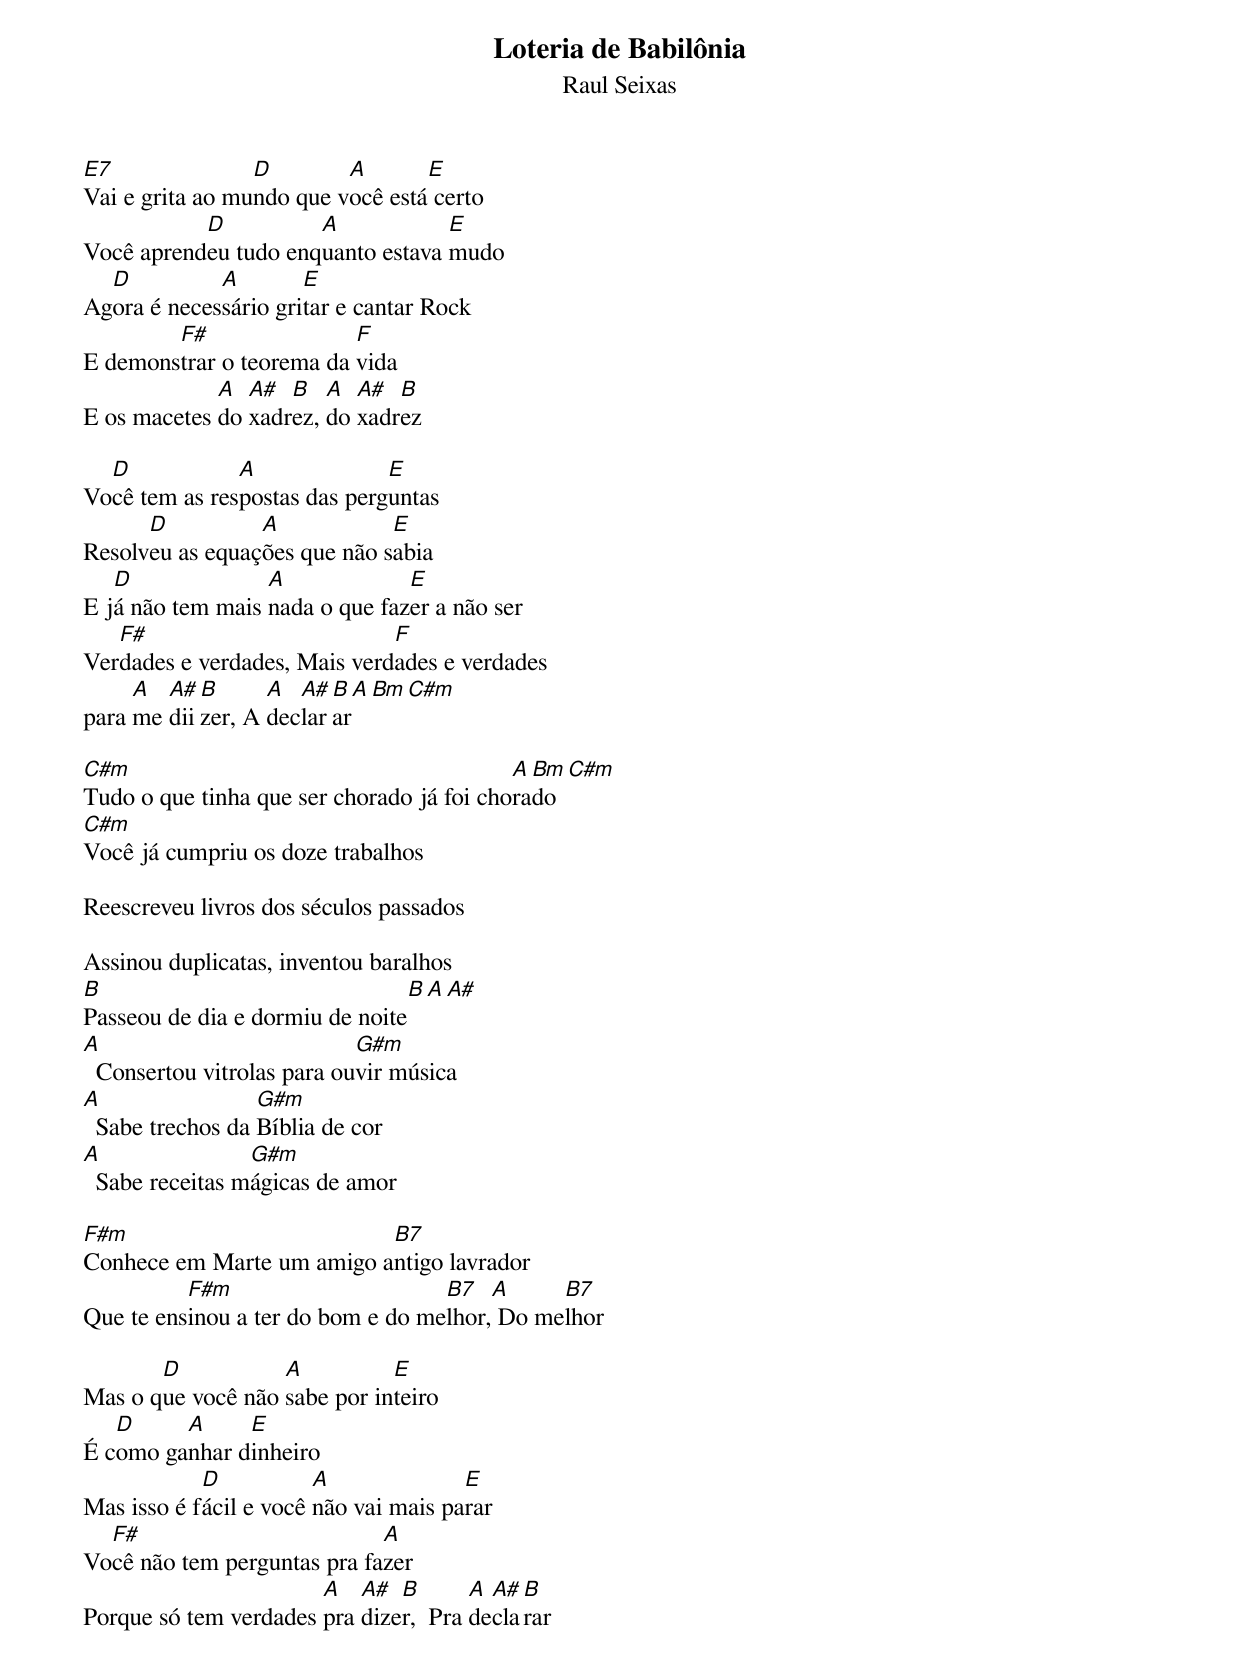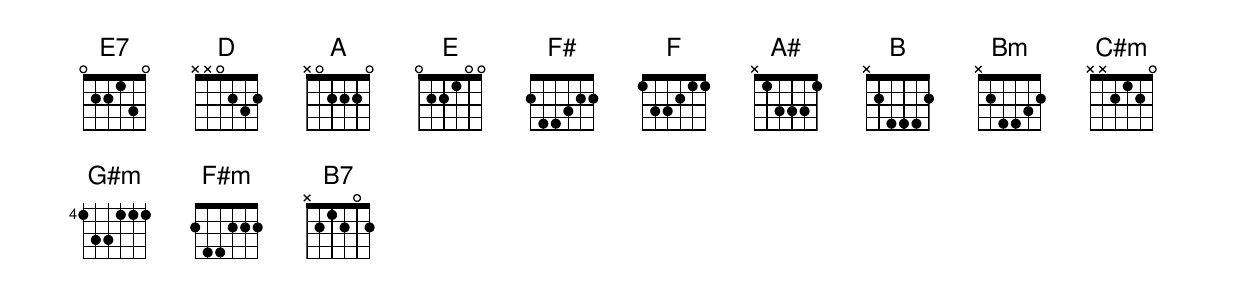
Loteria de Babilônia
Raul Seixas

E7               D        A       E
Vai e grita ao mundo que você está certo
           D          A            E
Você aprendeu tudo enquanto estava mudo
  D          A        E
Agora é necessário gritar e cantar Rock
        F#                F
E demonstrar o teorema da vida
             A  A#  B   A  A#  B
E os macetes do xadrez, do xadrez

  D            A              E
Você tem as respostas das perguntas
      D          A            E
Resolveu as equações que não sabia
   D              A             E
E já não tem mais nada o que fazer a não ser
   F#                         F
Verdades e verdades, Mais verdades e verdades
     A  A# B      A  A# B      A Bm C#m
para me diizer, A declarar

C#m                                        A Bm C#m
Tudo o que tinha que ser chorado já foi chorado
C#m
Você já cumpriu os doze trabalhos

Reescreveu livros dos séculos passados

Assinou duplicatas, inventou baralhos
B                                B A A#
Passeou de dia e dormiu de noite
A                           G#m
  Consertou vitrolas para ouvir música
A                 G#m
  Sabe trechos da Bíblia de cor
A                G#m
  Sabe receitas mágicas de amor

F#m                        B7
Conhece em Marte um amigo antigo lavrador
          F#m                      B7   A     B7
Que te ensinou a ter do bom e do melhor, Do melhor

       D           A          E
Mas o que você não sabe por inteiro
   D     A     E
É como ganhar dinheiro
            D           A              E
Mas isso é fácil e você não vai mais parar
  F#                         A
Você não tem perguntas pra fazer
                       A   A#  B       A A# B
Porque só tem verdades pra dizer,  Pra declarar
